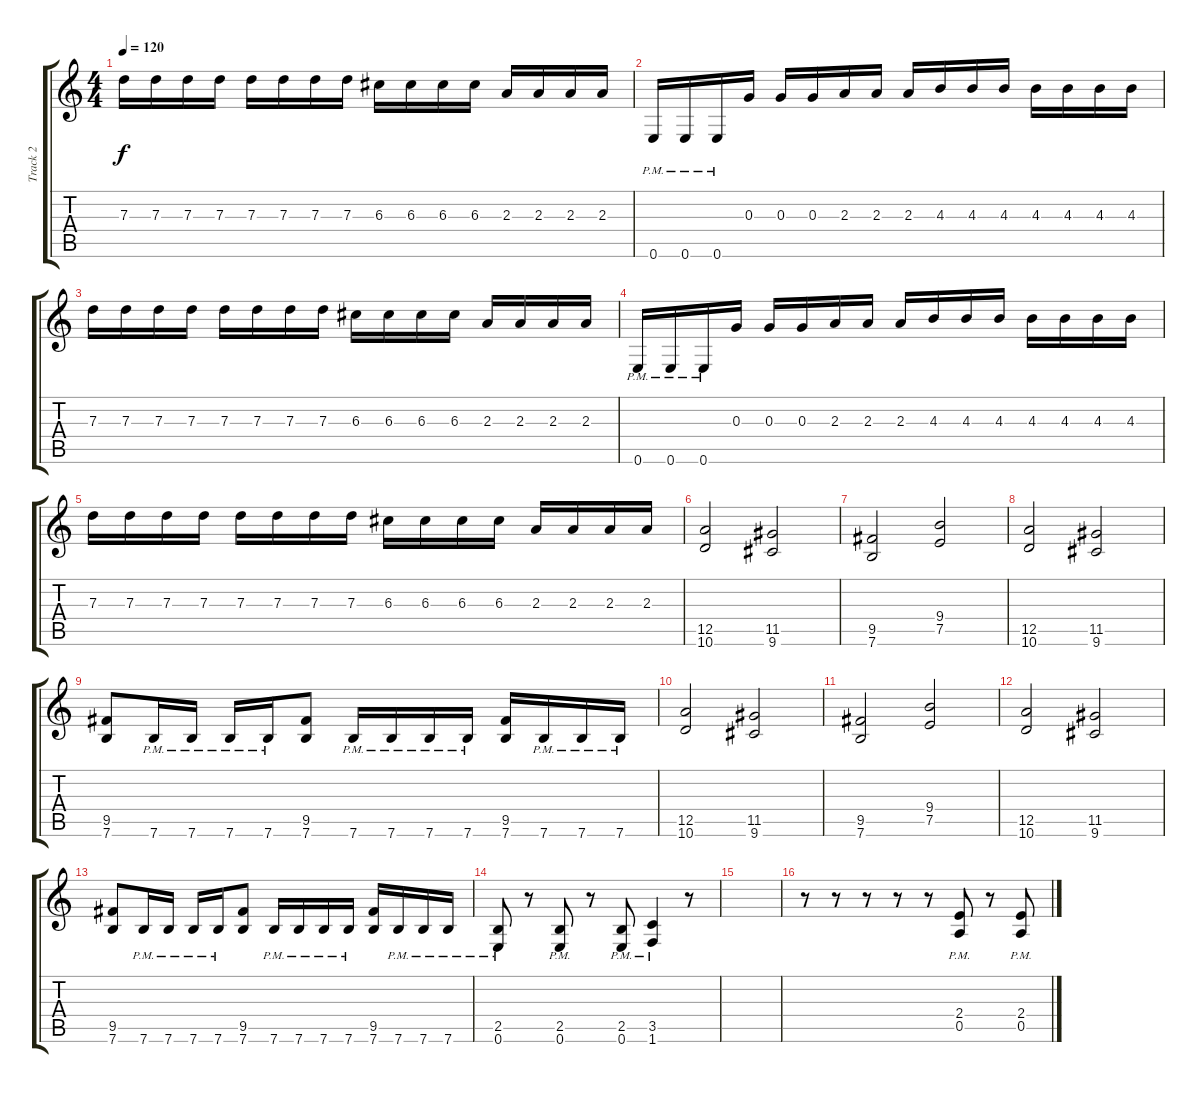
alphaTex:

\track ("Track 2" "Track 2") {instrument distortionguitar}
\staff {score tabs}
\tuning (E4 B3 G3 D3 A2 E2) {hide}
\ts (4 4)
\tempo 120
\clef g2
\ks c
7.3.16{dy f} 7.3.16 7.3.16 7.3.16 7.3.16 7.3.16 7.3.16 7.3.16 6.3.16 6.3.16 6.3.16 6.3.16 2.3.16 2.3.16 2.3.16 2.3.16 |
0.6{pm}.16 0.6{pm}.16 0.6{pm}.16 0.3.16 0.3.16 0.3.16 2.3.16 2.3.16 2.3.16 4.3.16 4.3.16 4.3.16 4.3.16 4.3.16 4.3.16 4.3.16 |
7.3.16 7.3.16 7.3.16 7.3.16 7.3.16 7.3.16 7.3.16 7.3.16 6.3.16 6.3.16 6.3.16 6.3.16 2.3.16 2.3.16 2.3.16 2.3.16 |
0.6{pm}.16 0.6{pm}.16 0.6{pm}.16 0.3.16 0.3.16 0.3.16 2.3.16 2.3.16 2.3.16 4.3.16 4.3.16 4.3.16 4.3.16 4.3.16 4.3.16 4.3.16 |
7.3.16 7.3.16 7.3.16 7.3.16 7.3.16 7.3.16 7.3.16 7.3.16 6.3.16 6.3.16 6.3.16 6.3.16 2.3.16 2.3.16 2.3.16 2.3.16 |
(12.5 10.6).2 (11.5 9.6).2 |
(9.5 7.6).2 (9.4 7.5).2 |
(12.5 10.6).2 (11.5 9.6).2 |
(9.5 7.6).8 7.6{pm}.16 7.6{pm}.16 7.6{pm}.16 7.6{pm}.16 (9.5 7.6).8 7.6{pm}.16 7.6{pm}.16 7.6{pm}.16 7.6{pm}.16 (9.5 7.6).16 7.6{pm}.16 7.6{pm}.16 7.6{pm}.16 |
(12.5 10.6).2 (11.5 9.6).2 |
(9.5 7.6).2 (9.4 7.5).2 |
(12.5 10.6).2 (11.5 9.6).2 |
(9.5 7.6).8 7.6{pm}.16 7.6{pm}.16 7.6{pm}.16 7.6{pm}.16 (9.5 7.6).8 7.6{pm}.16 7.6{pm}.16 7.6{pm}.16 7.6{pm}.16 (9.5 7.6).16 7.6{pm}.16 7.6{pm}.16 7.6{pm}.16 |
(2.5 0.6{pm}).8 r.8 (2.5 0.6{pm}).8 r.8 (2.5 0.6{pm}).8 (3.5 1.6{pm}).4 r.8{instrument electricguitarclean} |
|
r.8 r.8 r.8 r.8 r.8 (2.4 0.5{pm}).8{instrument distortionguitar} r.8 (2.4 0.5{pm}).8
